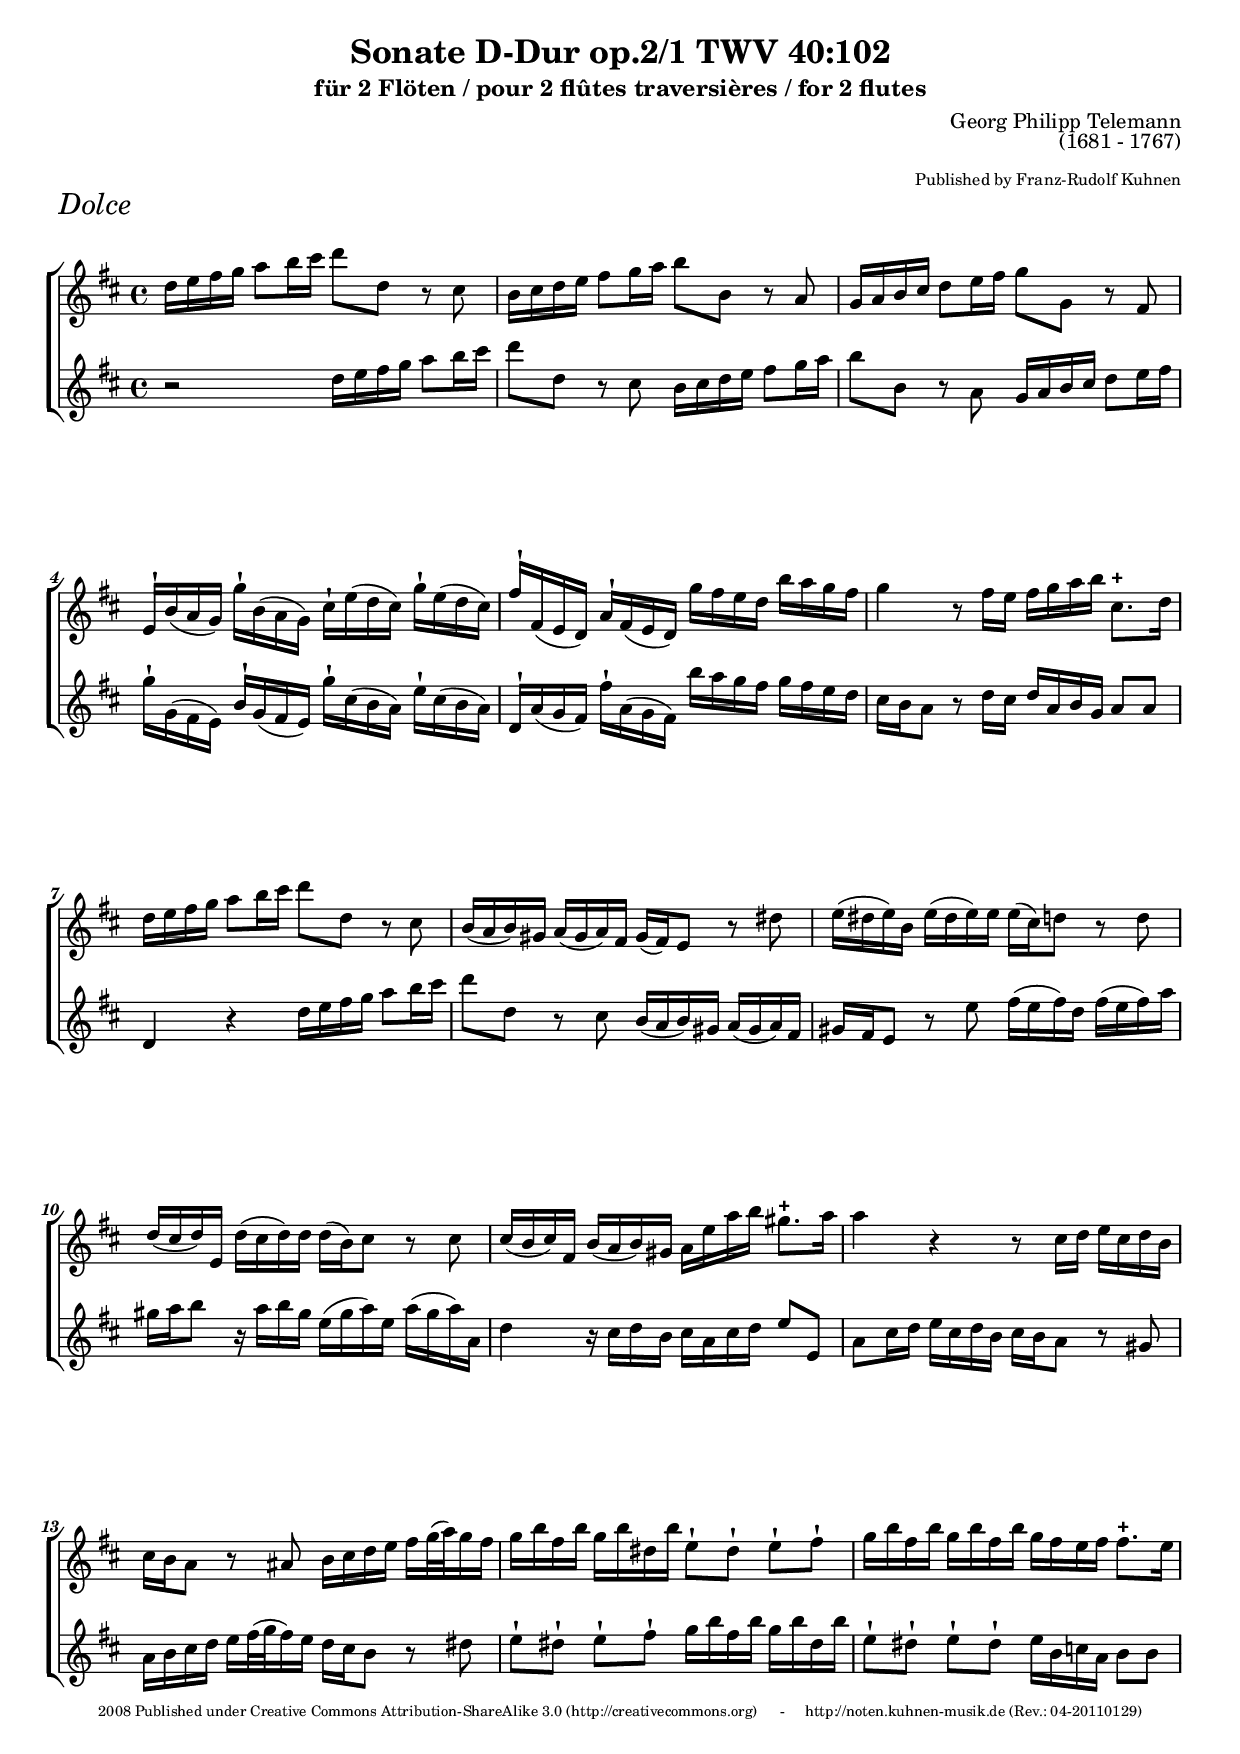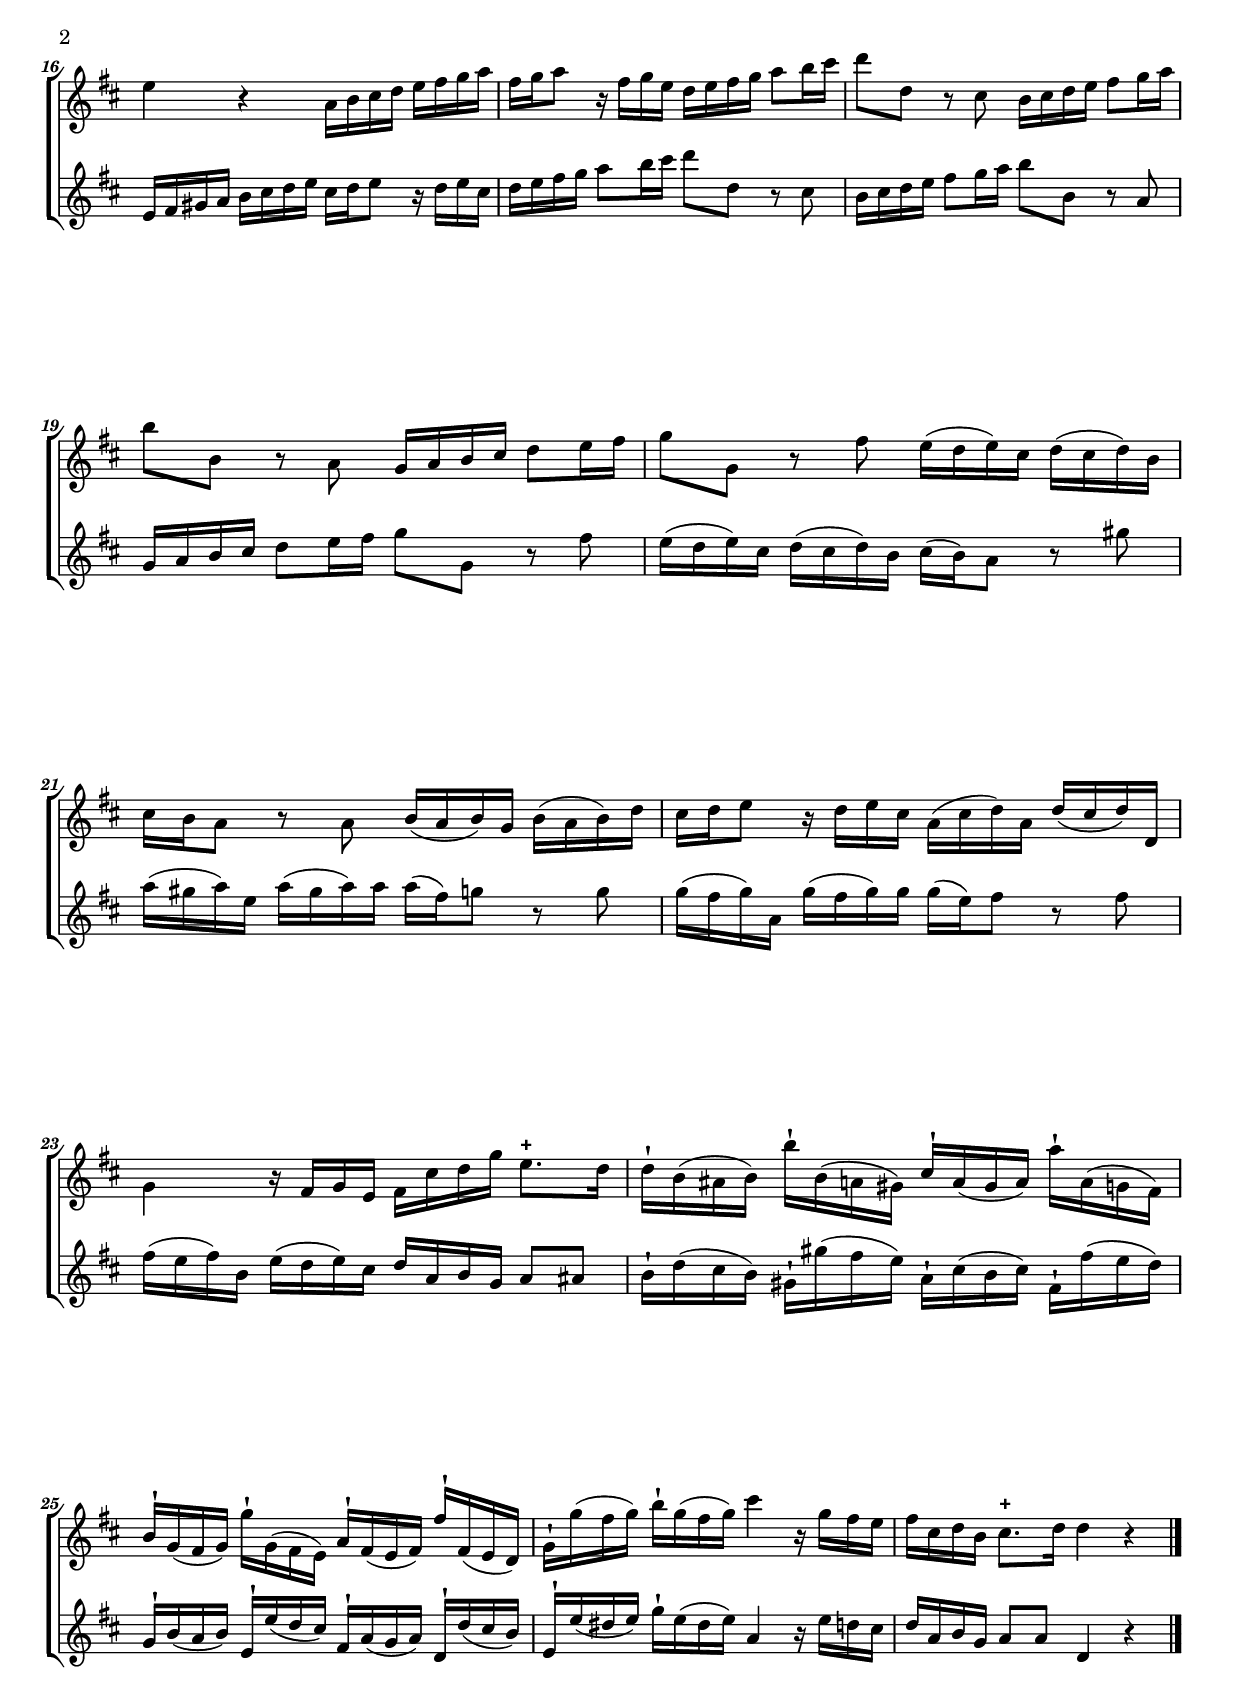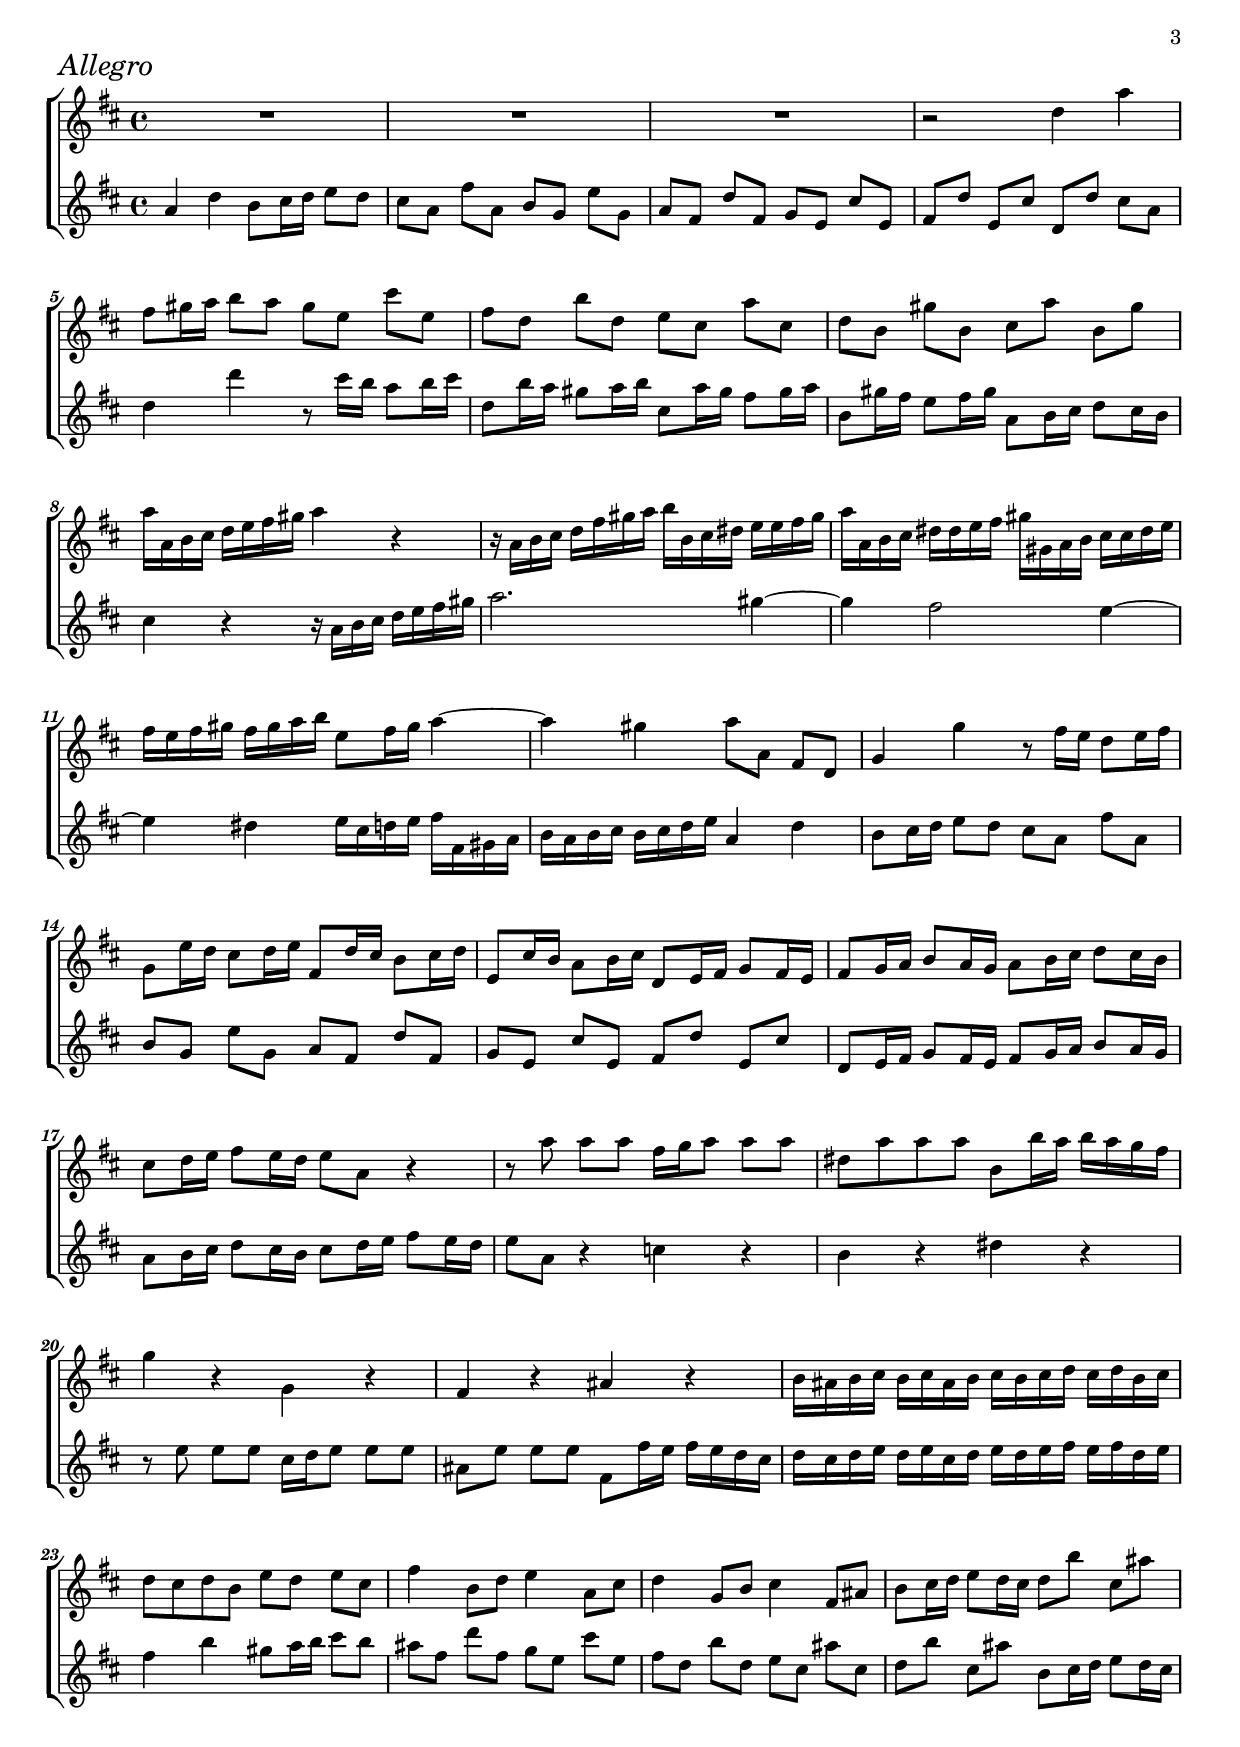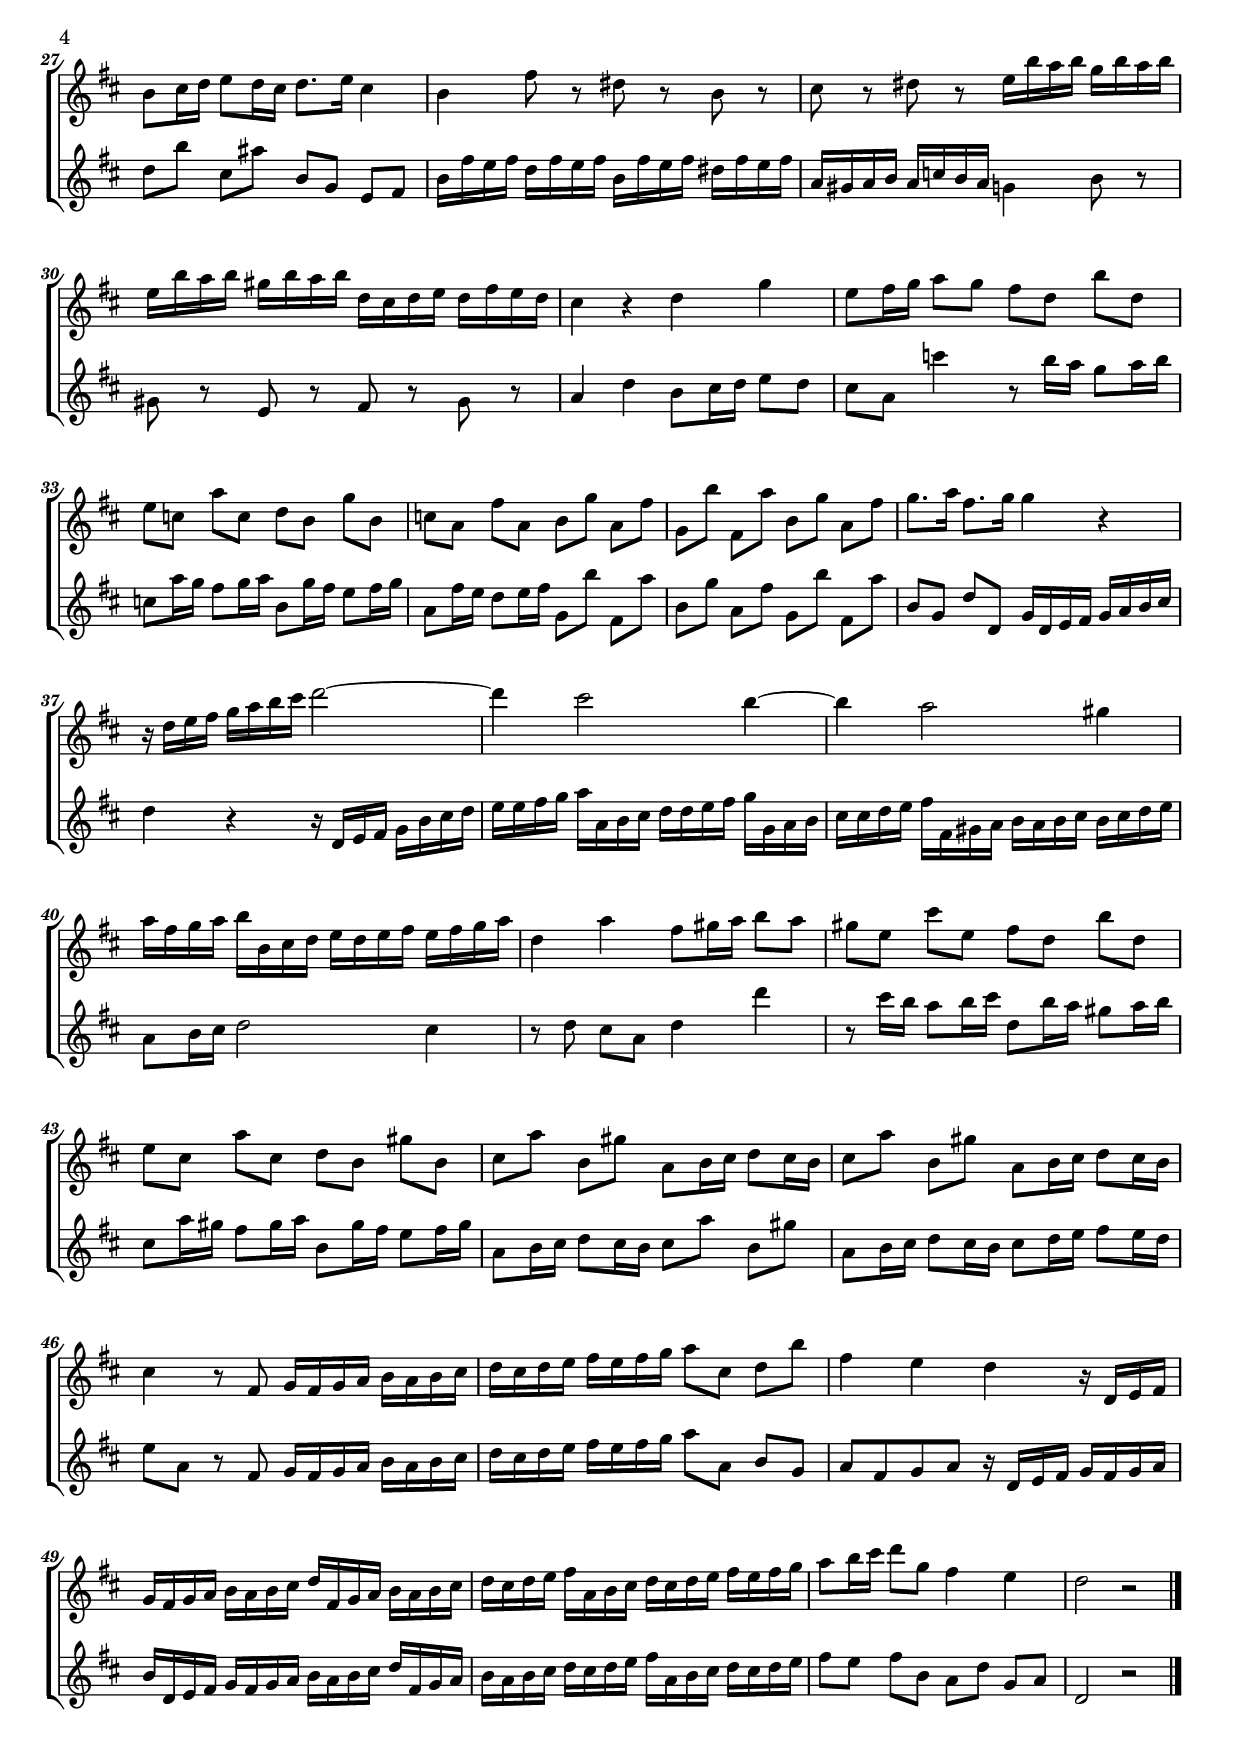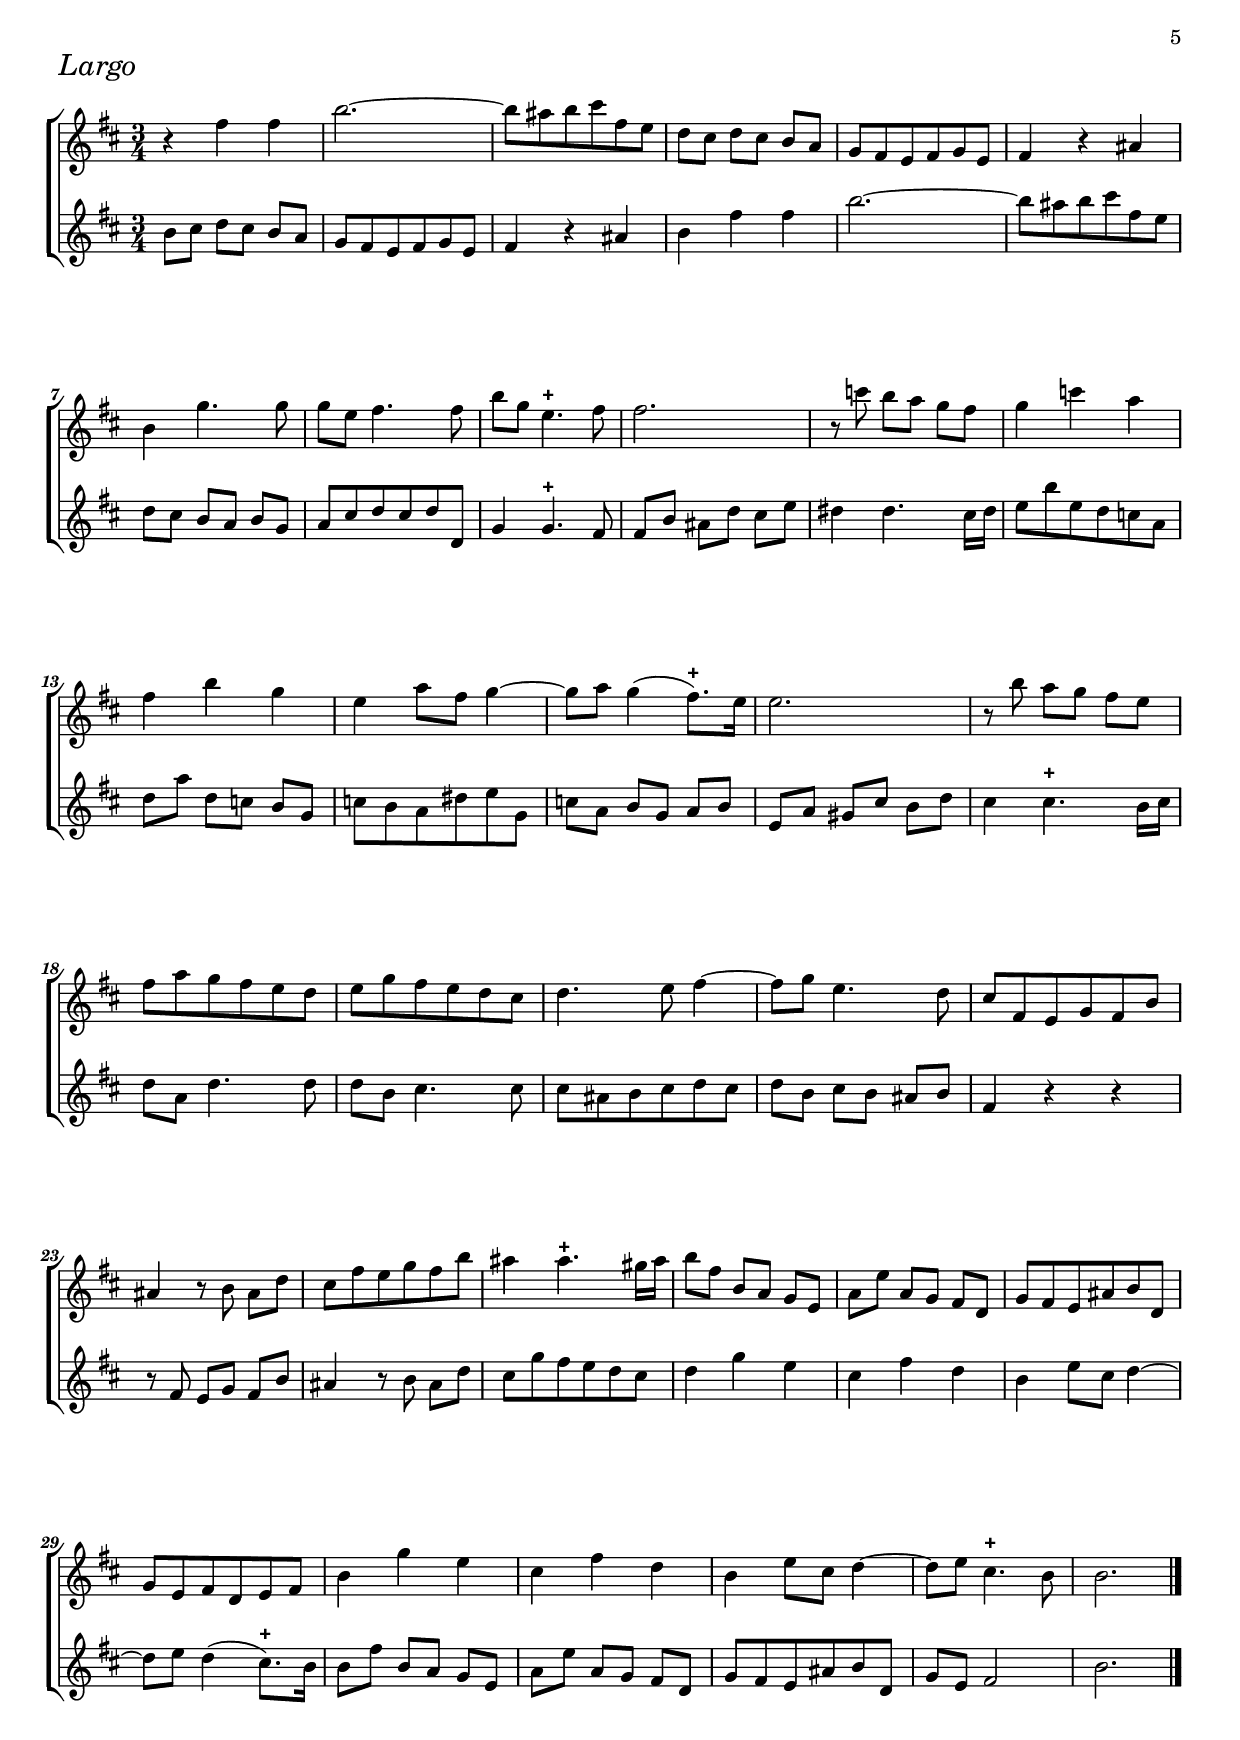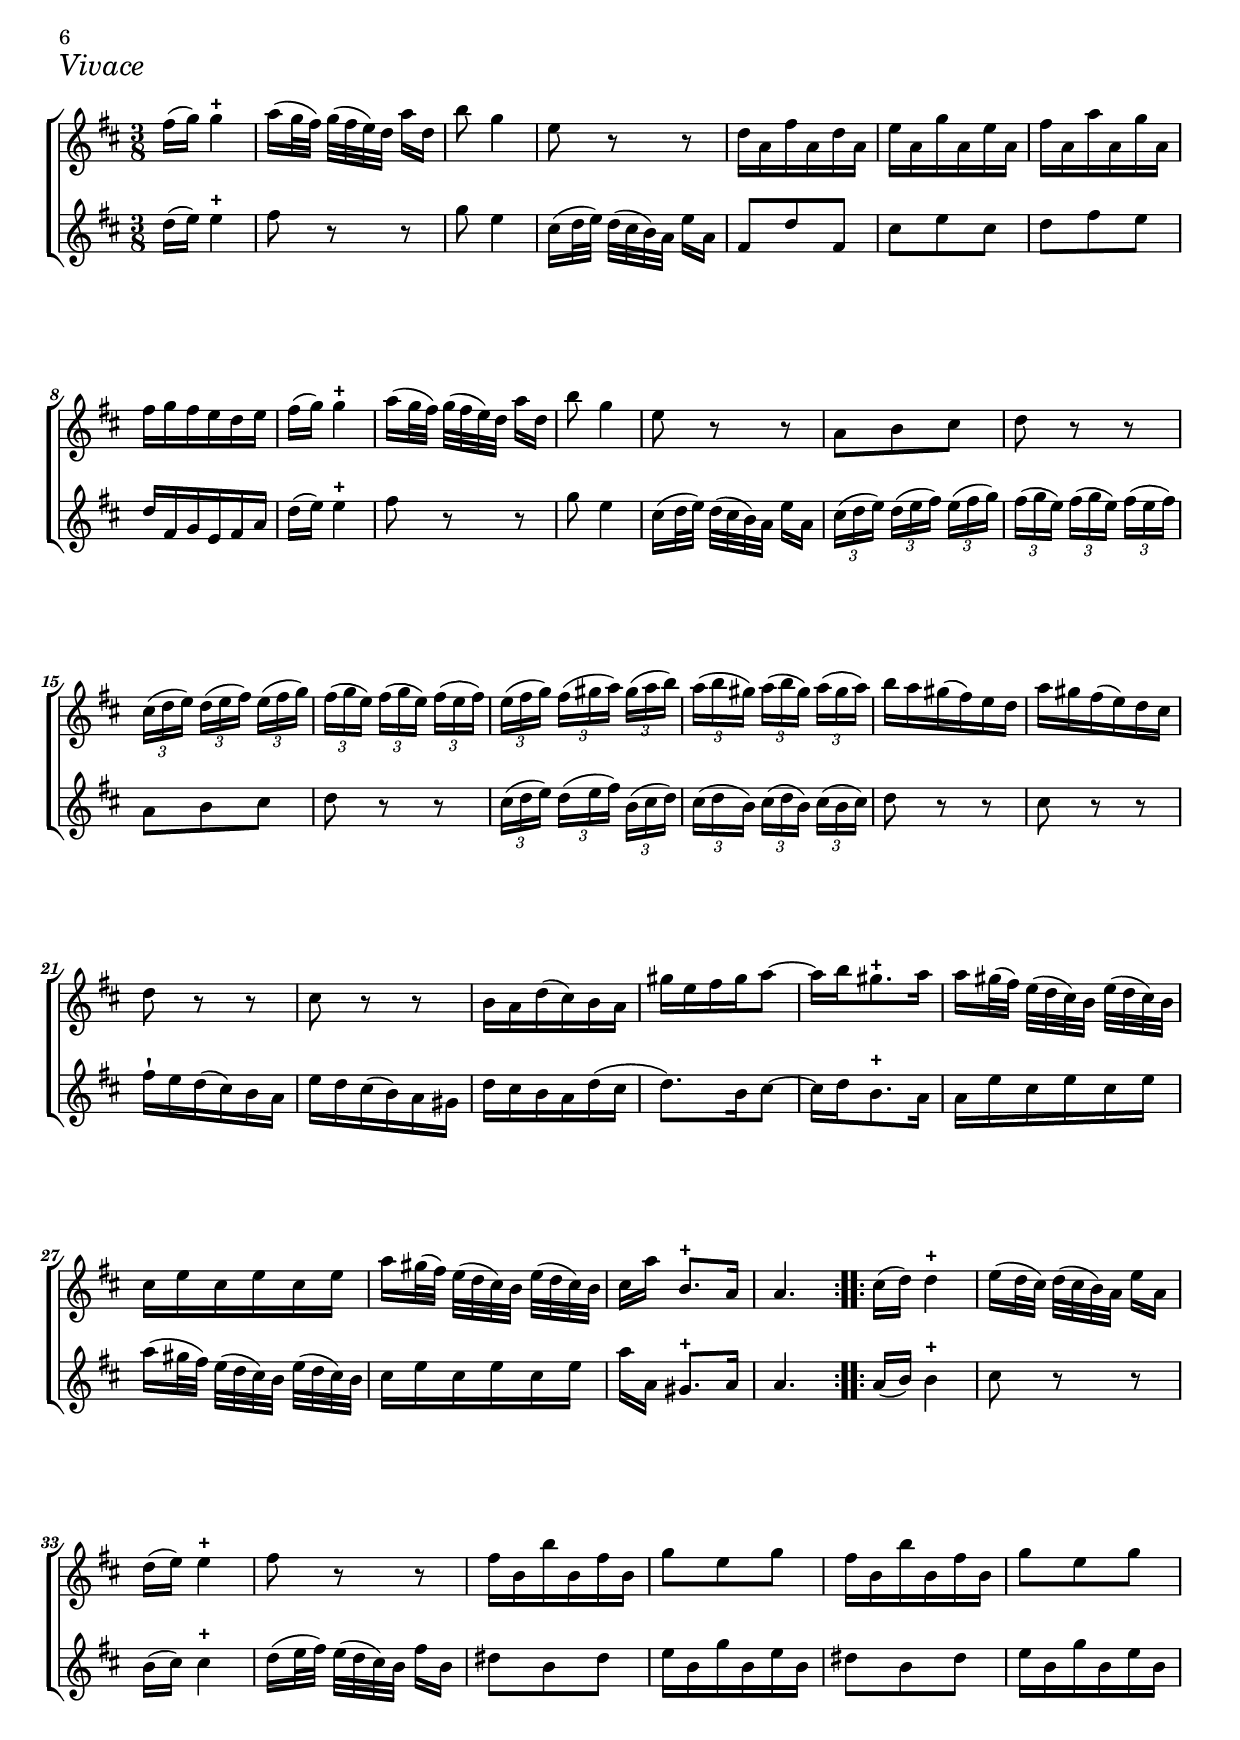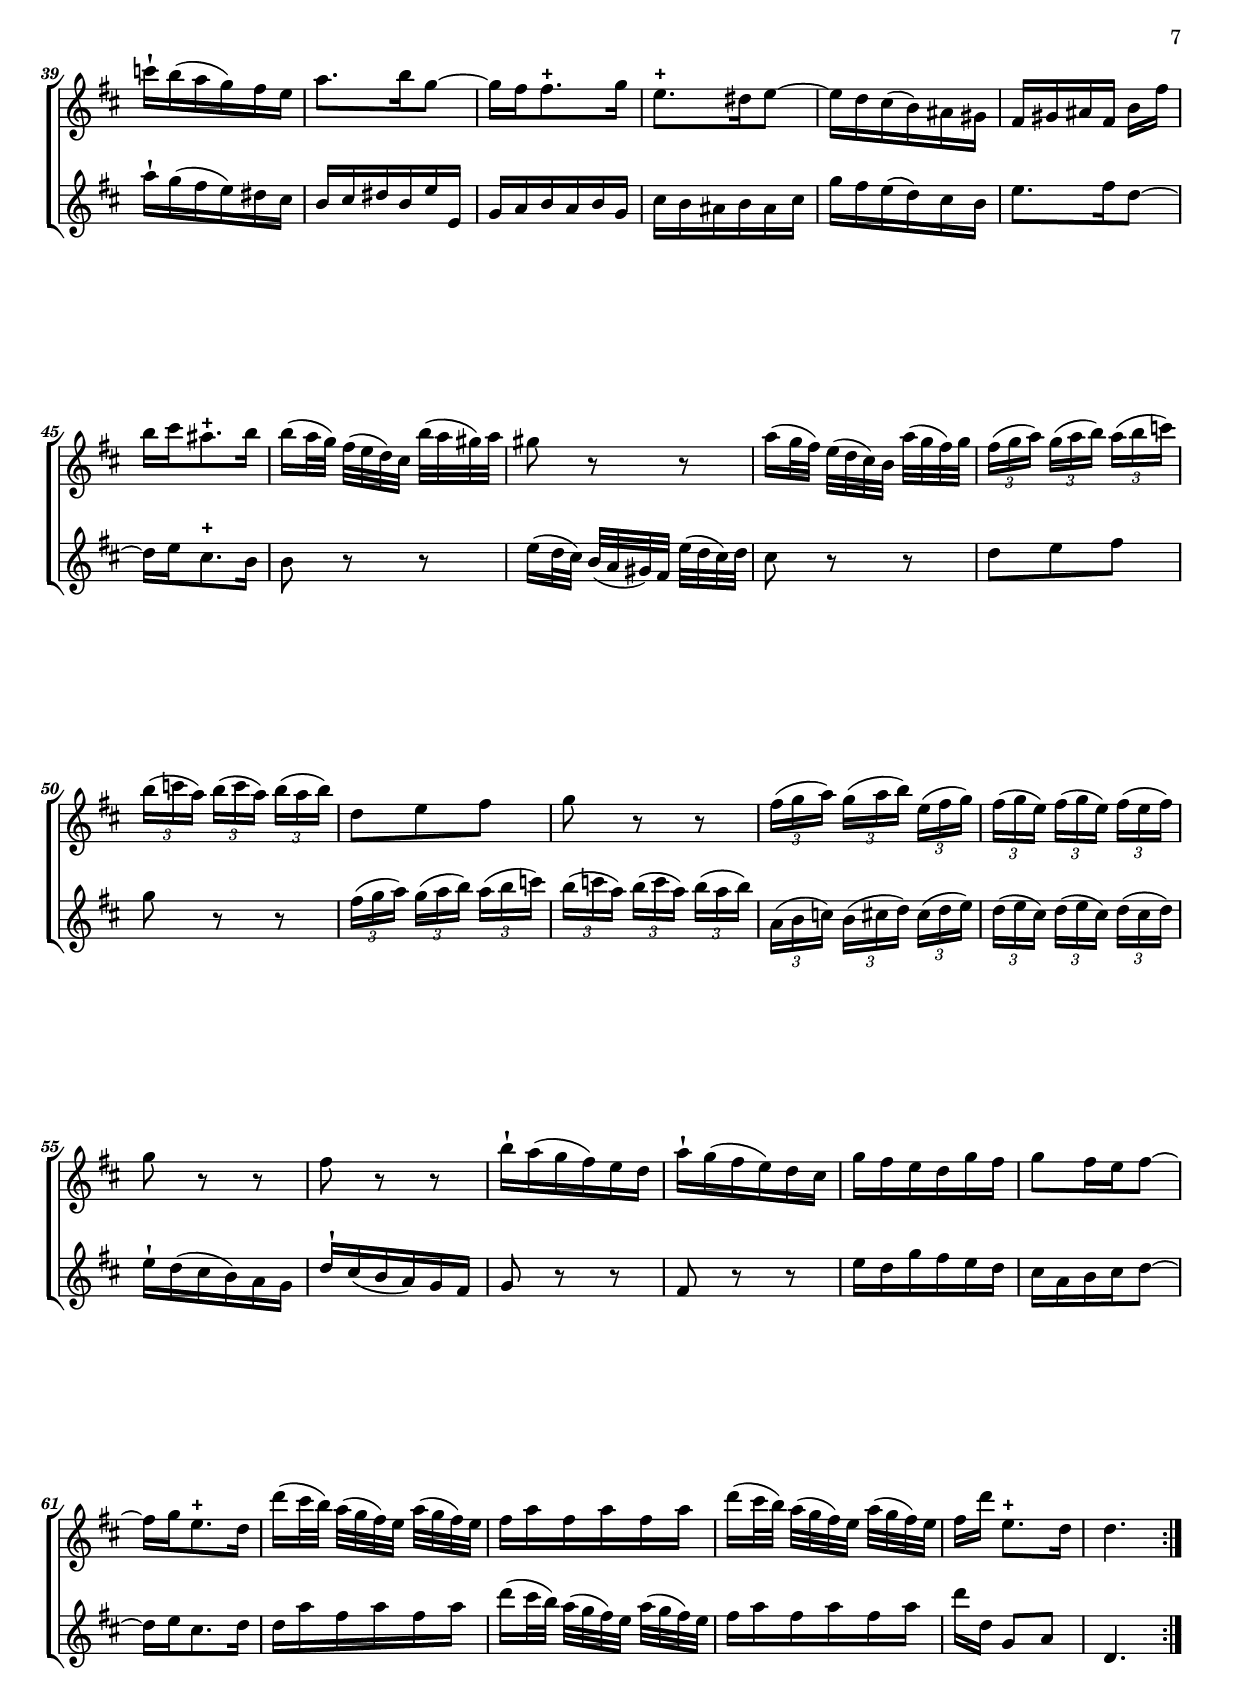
\version "2.13.10"
\include "deutsch.ly"
#(ly:set-option 'point-and-click #f)



\header {
title = "Sonate D-Dur op.2/1 TWV 40:102"
subtitle = "für 2 Flöten / pour 2 flûtes traversières / for 2 flutes"
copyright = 
 \markup  {
  \teeny "2008 Published under Creative Commons Attribution-ShareAlike 3.0 (http://creativecommons.org) 
    -
    http://noten.kuhnen-musik.de (Rev.: 04-20110129)"  
  }
composer =  \markup \override #'(baseline-skip . 2)  \right-column { { "Georg Philipp Telemann" "(1681 - 1767)"  } \null  \tiny "Published by Franz-Rudolf Kuhnen"}
}


\paper {
  myStaffSize = #18

  #(define fonts
    (make-pango-font-tree "Times New Roman"
                          "Arial"
                          "Luxi Mono"
                          (/ myStaffSize 18)))
  %   line-width = 18\cm
  ragged-last-bottom = ##f
}
#(set-default-paper-size "a4")
#(set-global-staff-size 18)



\score  {
  \transpose f d
  \relative c'' 
  \new ChoirStaff

  <<
    \override Score.NoteColumn #'force-hshift = #1.0
    \context Staff = "track 1" <<
   
      \override Score.BarNumber #'font-shape =  #'italic
      \override Score.BarNumber #'font-series = #'bold
      

      \set Score.skipBars = ##t
      \set Staff.printKeyCancellation = ##f
      \context Voice = "voice 1" {
      
        \override Voice.TextScript #'padding = #1.0
        \override MultiMeasureRest #'expand-limit = 1
        
        \time 4/4
        \clef "treble"
        \key f \major
        f 16 g a b c 8 d 16 e f 8 f, r e  |
        d 16 e f g a 8 b 16 c d 8 d, r c  |
        b 16 c d e f 8 g 16 a b 8 b, r a  |
        g 16 ^\staccatissimo d'( c b ) b' ^\staccatissimo d,( c b ) e ^\staccatissimo g( f e ) b' ^\staccatissimo g( f e )  |
%% 5
        a 16 ^\staccatissimo a, ( g f ) c' ^\staccatissimo a _( g f ) b' a g f d' c b a  |
        b 4 r8 a 16 g a b c d e, 8.^\markup { \bold {+}} f 16  |
        f 16 g a b c 8 d 16 e f 8 f, r e  |
        d 16( c d ) h c( h c ) a h _( a ) g 8 r fis'  |
        g 16( fis g ) d g( fis g ) g g( e ) f 8 r f  |
%% 10
        f 16( e f ) g, f'( e f ) f f( d ) e 8 r e  |
        e 16( d e ) a, d( c d ) h c g' c d h 8.^\markup { \bold {+}} c 16  |
        c 4 r r8 e, 16 f g e f d  |
        e 16 d c 8 r cis d16 e f g a[ b 32( c ) b 16 a]  |
        b 16 d a d b d fis, d' g, 8[ ^\staccatissimo fis] ^\staccatissimo g[ ^\staccatissimo a] ^\staccatissimo  |
%% 15
        b 16 d a d b d a d b a g a a 8.^\markup { \bold {+}} g 16  |
        g 4 r c, 16 d e f g a b c  |
        a 16 b c 8 r16 a b g f g a b c 8 d 16 e  |
        f 8 f, r \stemDown e \stemNeutral d 16 e f g a 8 b 16 c  |
        d 8 d, r \stemDown c \stemNeutral b 16 c d e f 8 g 16 a  |
%% 20
        b 8 b, r \stemDown a' \stemNeutral g 16( f g ) e f( e f ) d  |
        e 16 d c 8 r \stemDown c \stemNeutral d 16( c d ) b d( c d ) f  |
        e 16 f g 8 r16 f g e c( e f ) c f( e f ) f,  |
        \stemDown b 4  r16 \stemNeutral a b g a e' f b g 8.^\markup { \bold {+}} f 16  |
        f 16 ^\staccatissimo d( cis d ) d' ^\staccatissimo d,( c h ) e ^\staccatissimo c( h c ) c' ^\staccatissimo c,( b a )  |
%% 25
        d 16 ^\staccatissimo b( a b ) b' ^\staccatissimo b,( a g ) c ^\staccatissimo a _( g a ) a' ^\staccatissimo a, ( g f )  |
        b 16 ^\staccatissimo b'( a b ) d ^\staccatissimo b( a b ) e 4 r16 b a g  |
        a 16 e f d e 8.^\markup { \bold {+}} f 16 f 4 
         % Warnung: Takt zu kurz, wird mit Pausen aufgefüllt
        r4  | \bar "|."
        } % Voice
      >> % Staff

      \context Staff = "track 2" << 
        \set Score.skipBars = ##t
        \set Staff.printKeyCancellation = ##f

        \context Voice = "voice 2" {
        \override Voice.TextScript #'padding = #1.0                
        \override MultiMeasureRest #'expand-limit = 1

        \time 4/4
        \key f \major
        r2 
        f 16 g a b c 8 d 16 e  |
        f 8 f, r \stemDown e \stemNeutral d 16 e f g a 8 b 16 c  |
        d 8 d, r \stemDown c \stemNeutral b 16 c d e f 8 g 16 a  |
        b 16 ^\staccatissimo b,( a g ) d' ^\staccatissimo b _( a g ) b' ^\staccatissimo e,( d c ) g' ^\staccatissimo e( d c )  |
%% 5
        f, 16 ^\staccatissimo c' _( b a ) a' ^\staccatissimo c,( b a ) d' c b a b a g f  |
        e 16 d c 8 r f 16 e f c d b c 8 c  |
        f, 4 r f' 16 g a b c 8 d 16 e  |
        f 8 f, r \stemDown e \stemNeutral d 16( c d ) h c( h c ) a  |
        h 16 a g 8 r \stemDown g' \stemNeutral a 16( g a ) f a( g a ) c  |
%% 10
        h 16 c d 8 r16 c d h g( h c ) g c( h c ) c,  |
        f 4  r16 e f d e c e f g 8 g,  |
        c 8 e 16 f g e f d e d c 8 r h  |
        c 16 d e f g[ a 32( b a 16) g] f e d 8 r fis  |
        g 8[ ^\staccatissimo fis] ^\staccatissimo g[ ^\staccatissimo a] ^\staccatissimo b 16 d a d b d fis, d'  |
%% 15
        g, 8[ ^\staccatissimo fis] ^\staccatissimo g[ ^\staccatissimo fis] ^\staccatissimo g 16 d es c d 8 d  |
        g, 16 a h c d e f g e f g 8 r16 f g e  |
        f 16 g a b c 8 d 16 e f 8 f, r e  |
        d 16 e f g a 8 b 16 c d 8 d, r c  |
        b 16 c d e f 8 g 16 a b 8 b, r a'  |
%% 20                
        g 16( f g ) e f( e f ) d e( d ) c 8 r h'  |
        c 16( h c ) g c( h c ) c c( a ) b 8 r b  |
        b 16( a b ) c, b'( a b ) b b( g ) a 8 r a  |
        a 16( g a) d, g( f g) e f c d b c 8 cis  |
        \once \override NoteColumn #'force-hshift = #0.584 d 16 ^\staccatissimo f( e d ) \once \override NoteColumn #'force-hshift = #0.584 h ^\staccatissimo h'( a g ) \once \override NoteColumn #'force-hshift = #0.584 c, ^\staccatissimo e( d e ) \once \override NoteColumn #'force-hshift = #0.584 a, ^\staccatissimo a'( g f )  |
%% 25
        \once \override NoteColumn #'force-hshift = #0.584 b, 16 ^\staccatissimo d( c d ) \once \override NoteColumn #'force-hshift = #0.584 g, ^\staccatissimo g'( f e ) \once \override NoteColumn #'force-hshift = #0.584 a, ^\staccatissimo c( b c ) f, ^\staccatissimo f'( e d )  |
        g, 16 ^\staccatissimo g'( fis g ) b^\staccatissimo g( fis g ) c, 4 r16 g' f e  |
        f 16 c d b c 8 c f, 4 
        % Warnung: Takt zu kurz, wird mit Pausen aufgefüllt
        r4  |
        \bar "|."  
      } % Voice
      >> % Staff (final)
    >> % notes

    \layout { indent = 0 }
    \header {
      piece=   \markup { \italic \override #'(font-size . 3) "Dolce"}
    }

} % score


\pageTurn


\score { 
  \transpose f d
  \relative c''
  \new ChoirStaff
  
  <<
    \override Score.NoteColumn #'force-hshift = #1.0
    \context Staff = "track 1" <<
      
   \override Score.BarNumber #'font-shape =  #'italic
   \override Score.BarNumber #'font-series = #'bold
      
      \set Score.skipBars = ##t
      \set Staff.printKeyCancellation = ##f
      \context Voice = "voice 1" {
        
        \override Voice.TextScript #'padding = #1.0
        \override MultiMeasureRest #'expand-limit = 1

        \clef "treble"
        \key f \major
        \time 4/4
        \set beamExceptions =   #'((end . (( (1 . 8) . (2 2 2 2) )) )) 
%         \overrideBeamSettings #'Score #'(4 . 4) #'end #'((* . (1 1 1 1)))

        R1 | R1 |R1 |
        r2 
        f 4 c'  | 
%% 5
        a 8 h 16 c d 8 c h g e' g,  |
        a 8 f d' f, g e c' e,  |
        f 8 d h' d, e c' d, h'  |
        c 16 c, d e f g a h c 4 r  |
        r16 c, d e f a h c d d, e fis g g a h  |
%% 10
        c 16 c, d e fis fis g a h h, c d e e fis g  |
        a 16 g a h a h c d g, 8 a 16 h c 4 ~  |
        c 4 h c 8 c, a f  |
        b 4 b' r8 a 16 g f 8 g 16 a  |
        b, 8 g' 16 f e 8 f 16 g a, 8 f' 16 e d 8 e 16 f  |
%% 15
        g, 8 e' 16 d c 8 d 16 e f, 8 g 16 a b 8 a 16 g  |
        a 8 b 16 c d 8 c 16 b c 8 d 16 e f 8 e 16 d  |
        e 8 f 16 g a 8 g 16 f g 8 c, r4  |
        r8 \stemDown c' \stemNeutral c c a 16 b c 8 c c  |
        fis, 8[ c' c c] d, d' 16 c d c b a  |
%% 20
        b 4 r \stemDown b, r \stemNeutral  |
        a 4 r cis r  |
        d 16 cis d e d e cis d e d e f e f d e  |
        f 8[ e f d] g f g e  |
        a 4 d, 8 f g 4 c, 8 e  |
%% 25
        f 4 b, 8 d e 4 a, 8 cis  |
        d 8 e 16 f g 8 f 16 e f 8 d' e, cis'  |
        d, 8 e 16 f g 8 f 16 e f 8. g 16 e 4  |
        d 4 a' 8 r fis r d r  |
        e 8 r fis r g 16 d' c d b d c d  |
%% 30
        g, 16 d' c d h d c d f, e f g f a g f  |
        e 4 r f b  |
        g 8 a 16 b c 8 b a f d' f,  |
        g 8 es c' es, f d b' d,  |
        es 8 c a' c, d b' c, a'  |
%% 35
        b, 8 d' a, c' d, b' c, a'  |
        b 8. c 16 a 8. b 16 b 4 r  |
        r16 f g a b c d e f 2 ~  |
        f 4 e 2 d 4 ~  |
        d 4 c 2 h 4  |
%% 40
        c 16 a b c d d, e f g f g a g a b c  |
        f, 4 c' a 8 h 16 c d 8 c  |
        h 8 g e' g, a f d' f,  |
        g 8 e c' e, f d h' d,  |
        e 8 c' d, h' c, d 16 e f 8 e 16 d  |
%% 45
        e 8 c' d, h' c, d 16 e f 8 e 16 d  |
        e 4 r8 \stemUp a, \stemNeutral b 16 a b c d c d e  |
        f 16 e f g a g a b c 8 e, f d'  |
        a 4 g f r16 f, g a  |
        b 16 a b c d c d e f a, b c d c d e  |
%% 50
        f 16 e f g a c, d e f e f g a g a b  |
        c 8 d 16 e f 8 b, a 4 g  |
        f 2 
        % Warnung: Takt zu kurz, wird mit Pausen aufgefüllt
        r2  |
        \bar "|."
            } % Voice
        >> % Staff

        \context Staff = "track 2" <<
          \set Score.skipBars = ##t
          \set Staff.printKeyCancellation = ##f
          \new Voice
          \context Voice = "voice 2" {
            
            \override Voice.TextScript #'padding = #1.0
            \override MultiMeasureRest #'expand-limit = 1

              
          \clef "treble"
          \key f \major
          \time 4/4  
          \set beamExceptions =   #'((end . (( (1 . 8) . (2 2 2 2) )) )) 
%           \overrideBeamSettings #'Score #'(4 . 4) #'end #'((* . (1 1 1 1)))
          

        c 4 f d 8 e 16 f g 8 f  |
        e 8 c a' c, d b g' b,  |
        c 8 a f' a, b g e' g,  |
        a 8 f' g, e' f, f' e c  |
%% 5
        f 4 f' r8 e 16 d c 8 d 16 e  |
        f, 8 d' 16 c h 8 c 16 d e, 8 c' 16 h a 8 h 16 c  |
        d, 8 h' 16 a g 8 a 16 h c, 8 d 16 e f 8 e 16 d  |
        e 4 r r16 c d e f g a h  |
        c 2. h 4 ~  |
%% 10
        h 4 a 2 g 4 ~  |
        g 4 fis g 16 e f g a a, h c  |
        d 16 c d e d e f g c, 4 f  |
        d 8 e 16 f g 8 f e c a' c,  |
        d 8 b g' b, c a f' a,  |
%% 15
        b 8 g e' g, a f' g, e'  |
        f, 8 g 16 a b 8 a 16 g a 8 b 16 c d 8 c 16 b  |
        c 8 d 16 e f 8 e 16 d e 8 f 16 g a 8 g 16 f  |
        g 8 c, r4 es r  |
        d 4 r fis r  |
%% 20
        r8 \stemDown g \stemNeutral g g e 16 f g 8 g g  |
        cis, 8 g' g g a, a' 16 g a g f e  |
        f 16 e f g f g e f g f g a g a f g  |
        a 4 d h 8 c 16 d e 8 d  |
        cis 8 a f' a, b g e' g,  |
%% 25
        a 8 f d' f, g e cis' e,  |
        f 8 d' e, cis' d, e 16 f g 8 f 16 e  |
        f 8 d' e, cis' d, b g a  |
        d 16 a' g a f a g a d, a' g a fis a g a  |
        c, 16 h c d c es d c \stemDown b 4 \stemNeutral d 8 r  |
%% 30
        \stemDown h 8 r \stemNeutral g r a r \stemDown h r \stemNeutral  |
        c 4 f d 8 e 16 f g 8 f  |
        e 8 c es' 4 r8 d 16 c b 8 c 16 d  |
        es, 8 c' 16 b a 8 b 16 c d, 8 b' 16 a g 8 a 16 b  |
        c, 8 a' 16 g f 8 g 16 a b, 8 d' a, c'  |
%% 35
        d, 8 b' c, a' b, d' a, c'  |
        d, 8 b f' f, b 16 f g a b c d e  |
        f 4 r r16 f, g a b d e f  |
        g 16 g a b c c, d e f f g a b b, c d  |
        e 16 e f g a a, h c d c d e d e f g  |
%% 40
        c, 8 d 16 e f 2 e 4  |
        r8 \stemDown f \stemNeutral e c f 4 f'  |
        r8 e 16 d c 8 d 16 e f, 8 d' 16 c h 8 c 16 d  |
        e, 8 c' 16 h a 8 h 16 c d, 8 h' 16 a g 8 a 16 h  |
        c, 8 d 16 e f 8 e 16 d e 8 c' d, h'  |
%% 45
        c, 8 d 16 e f 8 e 16 d e 8 f 16 g a 8 g 16 f  |
        g 8 c, r \stemUp a \stemNeutral b 16 a b c d c d e  |
        f 16 e f g a g a b c 8 c, d b  |
        c 8[ a b c] r16 f, g a b a b c  |
        d 16 f, g a b a b c d c d e f a, b c  |
%% 50
        d 16 c d e f e f g a c, d e f e f g  |
        a 8 g a d, c f b, c  |
        f, 2 r2  |  \bar "|."   
            } % Voice
        >> % Staff (final)
    >> % notes

    \layout { indent = 0 }
\header
 { piece=   \markup { \italic \override #'(font-size . 3) "Allegro"}}

} % score


\pageTurn



\score { 
  \transpose f d
  \relative c'''
  \new ChoirStaff
  <<
    \override Score.NoteColumn #'force-hshift = #1.0
    \context Staff = "track 1" <<
    \override Score.BarNumber #'font-shape =  #'italic
    \override Score.BarNumber #'font-series = #'bold
    
 
    \context Voice = "voice 1" {
      \override Voice.TextScript #'padding = #1.0
      \override MultiMeasureRest #'expand-limit = 1
      
      \time 3/4
      \clef "treble"
      \key d \minor

        r4 a 4 a  |
        d 2. ~  |
        d 8 cis d e a, g  |
        f 8[ e] f[ e] d[ c]  |
%% 5
        b 8 a g a b g  |
        a 4 r cis  |
        d 4 b' 4. b 8  |
        b 8 g a 4. a 8  |
        d 8 b g 4.^\markup { \bold {+}}  a 8  |
%% 10
        a 2.  |
        r8 es' d[ c] b[ a]  |
        b 4 es c  |
        a 4 d b  |
        g 4 c 8 a b 4 ~  |
%% 15
        b 8 c b4( a8.^\markup { \bold {+}}) g 16  |
        g 2.  |
        r8 d' c[ b] a[ g]  |
        a 8 c b a g f  |
        g 8 b a g f e  |
%% 20
        f 4. g 8 a 4 ~  |
        a 8 b g 4. f 8  |
        e 8 a, g b a d  |
        cis 4 r8 d cis[ f]  |
        e 8 a g b a d  |
%% 25
        cis 4 cis 4.^\markup { \bold {+}} h 16 cis  |
        d 8[ a] d,[ c] b[ g]  |
        c 8[ g'] c,[ b] a[ f]  |
        b 8 a g cis d f,  |
        b 8 g a f g a  |
%% 30
        d 4 b' g  |
        e 4 a f  |
        d 4 g 8 e f 4 ~  |
        f 8 g e 4.^\markup { \bold {+}} d 8  |
        d 2.  |
        \bar "|."
            } % Voice
        >> % Staff

        \context Staff = "track 2" <<
          \context Voice = "voice 2" {
            \override Voice.TextScript #'padding = #1.0
            \override MultiMeasureRest #'expand-limit = 1

        \time 3/4
        \clef "treble"
        \key d \minor
        d 8[ e] f[ e] d[ c]  |
        b 8 a g a b g  |
        a 4 r cis  |
        d 4 a' a  |
%% 5
        d 2. ~  |
        d 8 cis d e a, g  |
        f 8[ e] d[ c] d[ b]  |
        c 8 e f e f f,  |
        b 4 b 4.^\markup { \bold {+}} a 8  |
%% 10
        a 8[ d] cis8 f] e[ g]  |
        fis 4 fis 4. e 16 fis  |
        g 8 d' g, f es c  |
        f 8[ c'] f,[ es] d[ b]  |
        es 8 d c fis g b,  |
%% 15
        es 8[ c] d[ b] c[ d]  |
        g, 8[ c] h[ e] d8 f]  |
        e 4 e 4.^\markup { \bold {+}} d 16 e  |
        f 8 c f 4. f 8  |
        f 8 d e 4. e 8  |
%% 20
        e 8 cis d e f e  |
        f 8[ d] e[ d] cis[ d]  |
        a 4 r r  |
        r8 a g[ b] a[ d]  |
        cis 4 r8 d cis [ f]  |
%% 25
        e 8 b' a g f e  |
        f 4 b g  |
        e 4 a f  |
        d 4 g 8 e f 4 - ~  |
        f 8  g f 4(e 8.^\markup { \bold {+}}) d 16  |
%% 30
        d 8[ a'] d,[ c] b[ g]  |
        c 8[ g'] c,[ b] a[ f]  |
        b 8 a g cis d f,  |
        b 8 g a 2  |
        d 2.  |
        \bar "|."               
            } % Voice
        >> % Staff (final)
    >> % notes
    \layout { indent = 0 }

\header
 { piece=   \markup { \italic \override #'(font-size . 3) "Largo"}}
} % score


\pageTurn



\score { 
  \transpose f d
  \relative c'''
  \new ChoirStaff
  <<
    
    \override Score.NoteColumn #'force-hshift = #1.0
    \context Staff = "track 1" <<
    \override Score.BarNumber #'font-shape =  #'italic
    \override Score.BarNumber #'font-series = #'bold
    
 
    \context Voice = "voice 1" {
      \override Voice.TextScript #'padding = #1.0
      \override MultiMeasureRest #'expand-limit = 1

        \time 3/8
%         \overrideBeamSettings #'Score #'(3 . 8) #'end #'((* . (1 1 1)))
        \clef "treble"
        \key f \major

\set tupletSpannerDuration = #(ly:make-moment 1 8)
          \repeat volta 2 {
        a 16( b) b 4^\markup { \bold {+}}   |
        c 16([ b 32 a]) b([ a g) f] c' 16 f,  |
        d' 8 b 4  |
        g 8 r r |
%% 5
        f 16 c a' c, f c  |
        g' 16 c, b' c, g' c,  |
        a' 16 c, c' c, b' c,  |
        a' 16 b a g f g  |
        a 16( b) b 4^\markup { \bold {+}}   |
%%10
        c 16([ b 32 a]) b([ a g) f] c' 16 f,  |
        d' 8 b 4  |
        g 8 r r |
        c, 8 d e  |
        f 8 r r
%% 15
        \times 2/3 {e 16[( f g)]  f[( g a)]  g( a b)}
        \times 2/3 {a 16[( b g)] a[( b g)] a( g a) }
        \times 2/3 {g 16[( a b)] a[( h c)] h( c d) }
        \times 2/3 {c 16[( d h)] c[( d h)] c( h c)} 
        d 16 c h( a) g f  |
%% 20
        c' 16 h a( g) f e  |
        f 8 r r |
        e 8 r r
        d 16 c f( e) d c  |
        h' 16 g a h c 8~
%% 25
        c16 d 16 h 8.^\markup { \bold {+}}  c 16  |
        c 16[ h 32( a)] g[( f e) d] g( f e) d  |
        e 16 g e g e g  |
        c 16[ h 32( a)] g[( f e) d] g( f e) d  |
        e 16[ c'] d, 8.^\markup { \bold {+}}  c 16  |
%% 30
        c 4.  |}

          
          \repeat volta 2 {
        e 16( f) f 4^\markup { \bold {+}}   |
        g 16[( f 32 e)] f[( e d) c] g' 16 c,  |
        f 16( g) g 4^\markup { \bold {+}}   |
        a 8 r r |   

%35
        a 16 d, d' d, a' d,  |
        b' 8 g b  |
        a 16 d, d' d, a' d,  |         
        b' 8 g b  |    
        es 16^\staccatissimo d( c b) a g  |
%40
        c 8. d 16 b8 ~ |
        b16 a 16 a 8.^\markup { \bold {+}}  b 16  |
        g 8.^\markup { \bold {+}}  fis 16 g 8 ~ 
        g16 f 16 e( d) cis h  |
        a 16[ h cis a] d[ a']  |
%45
        d 16 e cis 8.^\markup { \bold {+}}  d 16  |
        d 16[( c 32 b)] a[( g f) e] d'( c h) c  |
        h 8 r r  |
        c 16[( b 32 a)] g[( f e) d] c'( b a) b  |
        \times 2/3 {a 16[( b c)] b[( c d)] c( d es) }  |
%50
        \times 2/3 {d 16[( es c)] d[( es c)] d( c d)}
        f, 8 g a  |
        b 8 r r  |
        \times 2/3 {a 16[( b c)] b[( c d)] g,( a b)}
        \times 2/3 {a 16[( b g)] a[( b g)] a( g a)}
%% 55
        b 8 r8 r |
        a 8 r r  |
        d 16  ^\staccatissimo c( b a) g f  |
        c' 16  ^\staccatissimo b( a g) f e  |
        b' 16 a g f b a  |
%% 60
        b 8 a 16 g a 8 ~
        a16 b 16 g 8.^\markup { \bold {+}}  f 16  |
        f' 16[( e 32 d)] c[( b a) g] c( b a) g  |
        a 16 c a c a c  |
        f 16[( e 32 d)] c[( b a) g] c( b a) g  |
%% 65
        a 16[ f'] g, 8.[^\markup { \bold {+}}  f16]  |
        f 4.  |    }               
            } % Voice
        >> % Staff

        \context Staff = "track 2" << 
            \set Score.skipBars = ##t
            \set Staff.printKeyCancellation = ##f
            \new Voice 

            \context Voice = "voice 2" {
        \override Voice.TextScript #'padding = #1.0                \override MultiMeasureRest #'expand-limit = 1

              
        \clef "treble"
        \key f \major

\set tupletSpannerDuration = #(ly:make-moment 1 8)
          \repeat volta 2 {
        f 16( g) g 4^\markup { \bold {+}}  |
        a 8 r r  |
        b 8 g 4  |
        e 16[( f 32 g)] f[( e d) c] g' 16 c,  |
%% 5
        a 8 f' a,  |
        e' 8 g e  |
        f 8 a g  |
        f 16 a, b g a c  |
        f 16( g) g 4^\markup { \bold {+}}  |
%% 10
        a 8 r r  |
        b 8 g 4  |
        e 16[( f 32 g)] f[( e d) c] g' 16 c,  |
        \times 2/3 {e16[(  f g)] f[( g a)] g( a b)} 
        \times 2/3 {a 16[( b g)] a[( b g)] a( g a)} 
%% 15
        c, 8 d e  |
        f 8 r r|
        \times 2/3 {e 16[( f g)] f[( g a)] d,( e f)} 
        \times 2/3 {e 16[( f d)] e[( f d)] e( d e)} 
        f 8 r r | 
%% 20
        e 8  r r |
        a 16^\staccatissimo g f( e) d c  |
        g' 16 f e( d) c h  |
        f' 16 e d c f( e  |
        f 8.) d 16 e 8 ~ |
%% 25
        e16 f 16 d 8.^\markup { \bold {+}} c 16  |
        c 16 g' e g e g  |
        c 16[( h 32 a)] g[( f e) d] g( f e) d  |
        e 16 g e g e g  |
        c 16[ c,] h 8.^\markup { \bold {+}} c 16  |
%% 30
        c 4.  |}

          \repeat volta 2 {
        c 16( d) d 4^\markup { \bold {+}}  |
        e 8 r r |
        d 16( e) e 4^\markup { \bold {+}}  |
        f 16[( g 32 a)] g[( f e) d] a' 16 d,  |
%% 35
        fis 8 d fis  |
        g 16 d b' d, g d  |
        fis 8 d fis  |
        g 16 d b' d, g d  |
        c' 16^\staccatissimo b( a g) fis e  |
%% 40
        d 16 e fis d g g,  |
        b 16 c d c d b  |
        e 16 d cis d cis e  |
        b' 16 a g( f) e d  |
        g 8. a 16 f 8 ~ |
%% 45
        f16 g 16 e 8.^\markup { \bold {+}} d 16  |
        d 8  r r  |
        g 16[( f 32 e)] d[( c h) a] g'( f e) f |
        e 8  r r|
        f 8 g a  |
%% 50
        b 8 r r |
        \times 2/3 {a 16[( b c)] b[( c d)] c( d es)} |
        \times 2/3 {d 16[( es c)] d[( es c)] d( c d)} |
        \times 2/3 {c, 16[( d es)] d[( e f)] e( f g)} |
        \times 2/3 {f 16[( g e)] f[( g e)] f( e f)} |
%% 55
        g 16^\staccatissimo f( e d) c b  |
        f' 16^\staccatissimo e( d c) b a  |
        b 8 r r |
        a 8 r r |
        g' 16 f b a g f  |
%% 60
        e 16 c d e f 8 ~ |
        f16 g 16 e 8. f 16  |
        f 16 c' a c a c  |
        f 16[( e 32 d)] c[( b a) g] c( b a) g  |
        a 16 c a c a c  |
%% 65
        f 16[ f,] b, 8[ c]  |
        f, 4.  }
            } % Voice
        >> % Staff (final)
    >> % notes
    \layout { indent = 0 }
\header
 { piece=   \markup { \italic \override #'(font-size . 3) "Vivace"}}
} % score




%{
convert-ly (GNU LilyPond) 2.12.2
Processing `'... 
Applying conversion: 2.11.2, 2.11.5, 2.11.6, 2.11.10, 2.11.11, 2.11.13, 2.11.15, 2.11.23, 2.11.35, 2.11.38, 2.11.46, 2.11.48, 2.11.50, 2.11.51, 2.11.52, 2.11.53, 2.11.55, 2.11.57, 2.11.60, 2.11.61, 2.11.62, 2.11.64, 2.12.0


%}


%{
convert-ly (GNU LilyPond) 2.13.15
»« wird verarbeitet...
Anwenden der Umwandlung: 2.12.3, 2.13.0, 2.13.1, 2.13.4, 

override-auto-beam-setting.
   Autobeam settings are now overriden with \overrideBeamSettings.
 kann nicht umgewandelt werdenFür Details Benutzerhandbuch lesen und manuell aktualisieren.2.13.10


%}
